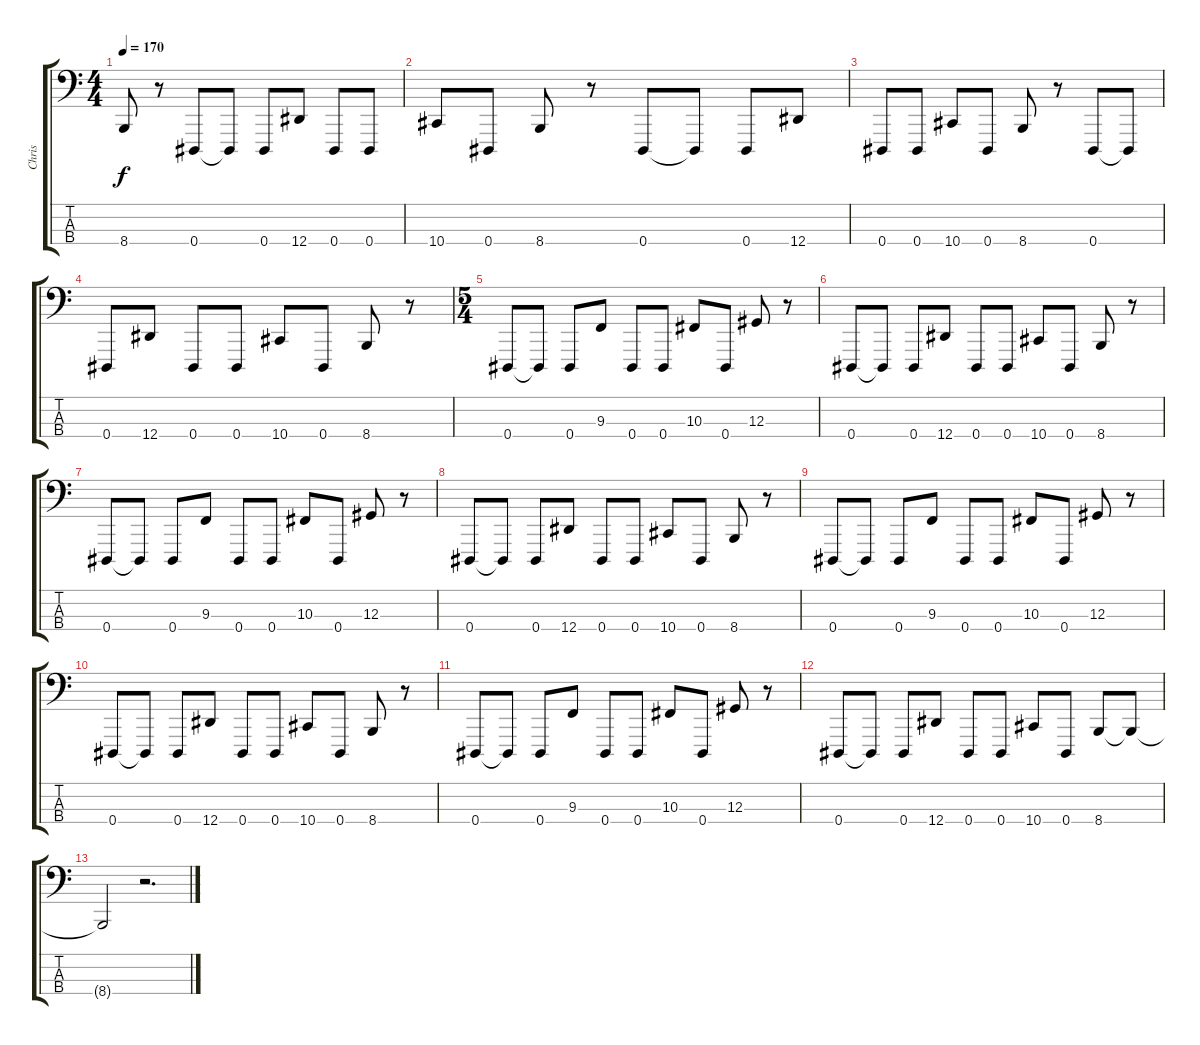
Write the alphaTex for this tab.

\track ("Chris" "Chris") {instrument lead8bassandlead}
\staff {score tabs}
\tuning (Gb2 Db2 Ab1 Eb1) {hide}
\ts (4 4)
\tempo 170
\clef f4
\ks c
8.4.8{dy f} r.8 0.4.8 0.4{t}.8 0.4.8 12.4.8 0.4.8 0.4.8 |
10.4.8 0.4.8 8.4.8 r.8 0.4.8 0.4{t}.8 0.4.8 12.4.8 |
0.4.8 0.4.8 10.4.8 0.4.8 8.4.8 r.8 0.4.8 0.4{t}.8 |
0.4.8 12.4.8 0.4.8 0.4.8 10.4.8 0.4.8 8.4.8 r.8 |
\ts (5 4)
0.4.8 0.4{t}.8 0.4.8 9.3.8 0.4.8 0.4.8 10.3.8 0.4.8 12.3.8 r.8 |
0.4.8 0.4{t}.8 0.4.8 12.4.8 0.4.8 0.4.8 10.4.8 0.4.8 8.4.8 r.8 |
0.4.8 0.4{t}.8 0.4.8 9.3.8 0.4.8 0.4.8 10.3.8 0.4.8 12.3.8 r.8 |
0.4.8 0.4{t}.8 0.4.8 12.4.8 0.4.8 0.4.8 10.4.8 0.4.8 8.4.8 r.8 |
0.4.8 0.4{t}.8 0.4.8 9.3.8 0.4.8 0.4.8 10.3.8 0.4.8 12.3.8 r.8 |
0.4.8 0.4{t}.8 0.4.8 12.4.8 0.4.8 0.4.8 10.4.8 0.4.8 8.4.8 r.8 |
0.4.8 0.4{t}.8 0.4.8 9.3.8 0.4.8 0.4.8 10.3.8 0.4.8 12.3.8 r.8 |
0.4.8 0.4{t}.8 0.4.8 12.4.8 0.4.8 0.4.8 10.4.8 0.4.8 8.4.8 8.4{t}.8 |
8.4{t}.2 r.2{d}
